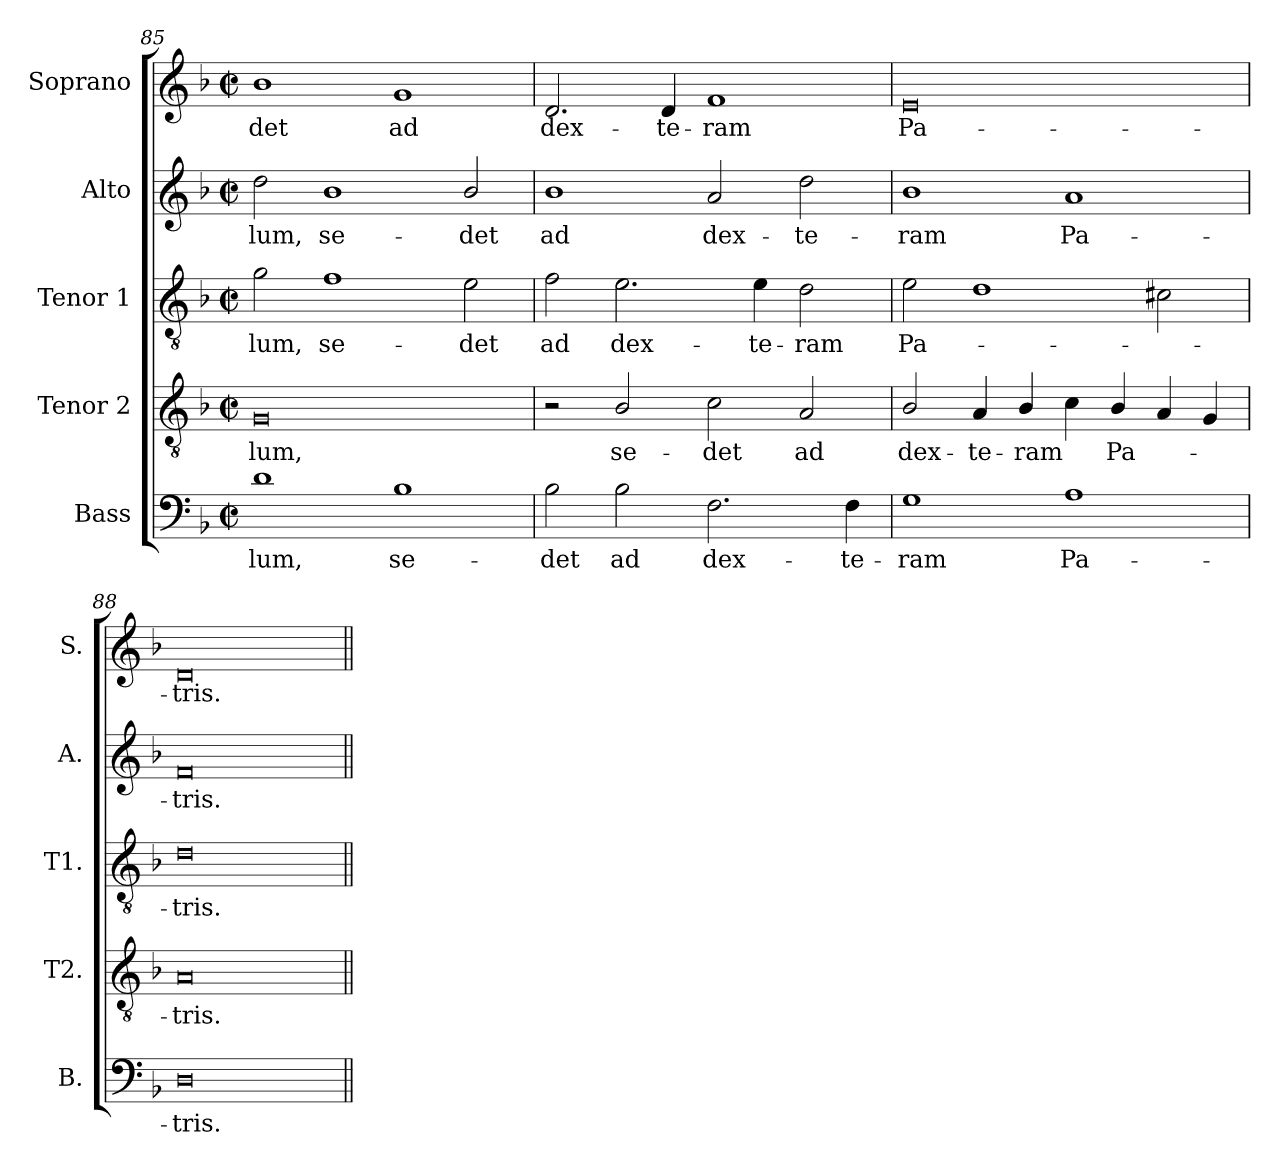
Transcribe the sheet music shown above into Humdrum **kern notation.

**kern	**text	**kern	**text	**kern	**text	**kern	**text	**kern	**text
*part5	*part5	*part4	*part4	*part3	*part3	*part2	*part2	*part1	*part1
*staff5	*staff5	*staff4	*staff4	*staff3	*staff3	*staff2	*staff2	*staff1	*staff1
*I"Bass	*	*I"Tenor 2	*	*I"Tenor 1	*	*I"Alto	*	*I"Soprano	*
*I'B.	*	*I'T2.	*	*I'T1.	*	*I'A.	*	*I'S.	*
*clefF4	*	*clefGv2	*	*clefGv2	*	*clefG2	*	*clefG2	*
*	*	*ITrd7c12	*	*ITrd7c12	*	*	*	*	*
*k[b-]	*	*k[b-]	*	*k[b-]	*	*k[b-]	*	*k[b-]	*
*F:	*	*F:	*	*F:	*	*F:	*	*F:	*
*M2/2	*	*M2/2	*	*M2/2	*	*M2/2	*	*M2/2	*
*met(c|)	*	*met(c|)	*	*met(c|)	*	*met(c|)	*	*met(c|)	*
=85	=85	=85	=85	=85	=85	=85	=85	=85	=85
!	!LO:LY:b:color=#000000	!	!	!	!	!	!	!	!
!	!	!	!LO:LY:b:color=#000000	!	!	!	!	!	!
!	!	!	!	!	!LO:LY:b:color=#000000	!	!	!	!
!	!	!	!	!	!	!	!LO:LY:b:color=#000000	!	!
!	!	!	!	!	!	!	!	!	!LO:LY:b:color=#000000
1di	-lum,	0GGi	-lum,	2Gi\	-lum,	2ddi\	-lum,	1b-i	-det
!	!	!	!	!	!LO:LY:b:color=#000000	!	!	!	!
!	!	!	!	!	!	!	!LO:LY:b:color=#000000	!	!
.	.	.	.	1Fi	se-	1b-i	se-	.	.
!	!LO:LY:b:color=#000000	!	!	!	!	!	!	!	!
!	!	!	!	!	!	!	!	!	!LO:LY:b:color=#000000
1B-i	se-	.	.	.	.	.	.	1gi	ad
!	!	!	!	!	!LO:LY:b:color=#000000	!	!	!	!
!	!	!	!	!	!	!	!LO:LY:b:color=#000000	!	!
.	.	.	.	2Ei\	-det	2b-i/	-det	.	.
=86	=86	=86	=86	=86	=86	=86	=86	=86	=86
!	!LO:LY:b:color=#000000	!	!	!	!	!	!	!	!
!	!	!	!	!	!LO:LY:b:color=#000000	!	!	!	!
!	!	!	!	!	!	!	!LO:LY:b:color=#000000	!	!
!	!	!	!	!	!	!	!	!	!LO:LY:b:color=#000000
2B-i\	-det	2r	.	2Fi\	ad	1b-i	ad	2.di/	dex-
!	!LO:LY:b:color=#000000	!	!	!	!	!	!	!	!
!	!	!	!LO:LY:b:color=#000000	!	!	!	!	!	!
!	!	!	!	!	!LO:LY:b:color=#000000	!	!	!	!
2B-i\	ad	2BB-i/	se-	2.Ei\	dex-	.	.	.	.
!	!	!	!	!	!	!	!	!	!LO:LY:b:color=#000000
.	.	.	.	.	.	.	.	4di/	-te-
!	!LO:LY:b:color=#000000	!	!	!	!	!	!	!	!
!	!	!	!LO:LY:b:color=#000000	!	!	!	!	!	!
!	!	!	!	!	!	!	!LO:LY:b:color=#000000	!	!
!	!	!	!	!	!	!	!	!	!LO:LY:b:color=#000000
2.Fi\	dex-	2Ci\	-det	.	.	2ai/	dex-	1fi	-ram
!	!	!	!	!	!LO:LY:b:color=#000000	!	!	!	!
.	.	.	.	4Ei\	-te-	.	.	.	.
!	!	!	!LO:LY:b:color=#000000	!	!	!	!	!	!
!	!	!	!	!	!LO:LY:b:color=#000000	!	!	!	!
!	!	!	!	!	!	!	!LO:LY:b:color=#000000	!	!
.	.	2AAi/	ad	2Di\	-ram	2ddi\	-te-	.	.
!	!LO:LY:b:color=#000000	!	!	!	!	!	!	!	!
4Fi\	-te-	.	.	.	.	.	.	.	.
=87	=87	=87	=87	=87	=87	=87	=87	=87	=87
!	!LO:LY:b:color=#000000	!	!	!	!	!	!	!	!
!	!	!	!LO:LY:b:color=#000000	!	!	!	!	!	!
!	!	!	!	!	!LO:LY:b:color=#000000	!	!	!	!
!	!	!	!	!	!	!	!LO:LY:b:color=#000000	!	!
!	!	!	!	!	!	!	!	!	!LO:LY:b:color=#000000
1Gi	-ram	2BB-i/	dex-	2Ei\	Pa-	1b-i	-ram	0ei	Pa-
!	!	!	!LO:LY:b:color=#000000	!	!	!	!	!	!
.	.	4AAi/	-te-	1Di	.	.	.	.	.
!	!	!	!LO:LY:b:color=#000000	!	!	!	!	!	!
.	.	4BB-i/	-ram	.	.	.	.	.	.
!	!LO:LY:b:color=#000000	!	!	!	!	!	!	!	!
!	!	!	!	!	!	!	!LO:LY:b:color=#000000	!	!
1Ai	Pa-	4Ci\	.	.	.	1ai	Pa-	.	.
!	!	!	!LO:LY:b:color=#000000	!	!	!	!	!	!
.	.	4BB-i/	Pa-	.	.	.	.	.	.
.	.	4AAi/	.	2C#Xi\	.	.	.	.	.
.	.	4GGi/	.	.	.	.	.	.	.
=88	=88	=88	=88	=88	=88	=88	=88	=88	=88
!	!LO:LY:b:color=#000000	!	!	!	!	!	!	!	!
!	!	!	!LO:LY:b:color=#000000	!	!	!	!	!	!
!	!	!	!	!	!LO:LY:b:color=#000000	!	!	!	!
!	!	!	!	!	!	!	!LO:LY:b:color=#000000	!	!
!	!	!	!	!	!	!	!	!	!LO:LY:b:color=#000000
0Di	-tris.	0AAi	-tris.	0Di	-tris.	0fi	-tris.	0di	-tris.
=||	=||	=||	=||	=||	=||	=||	=||	=||	=||
*-	*-	*-	*-	*-	*-	*-	*-	*-	*-
